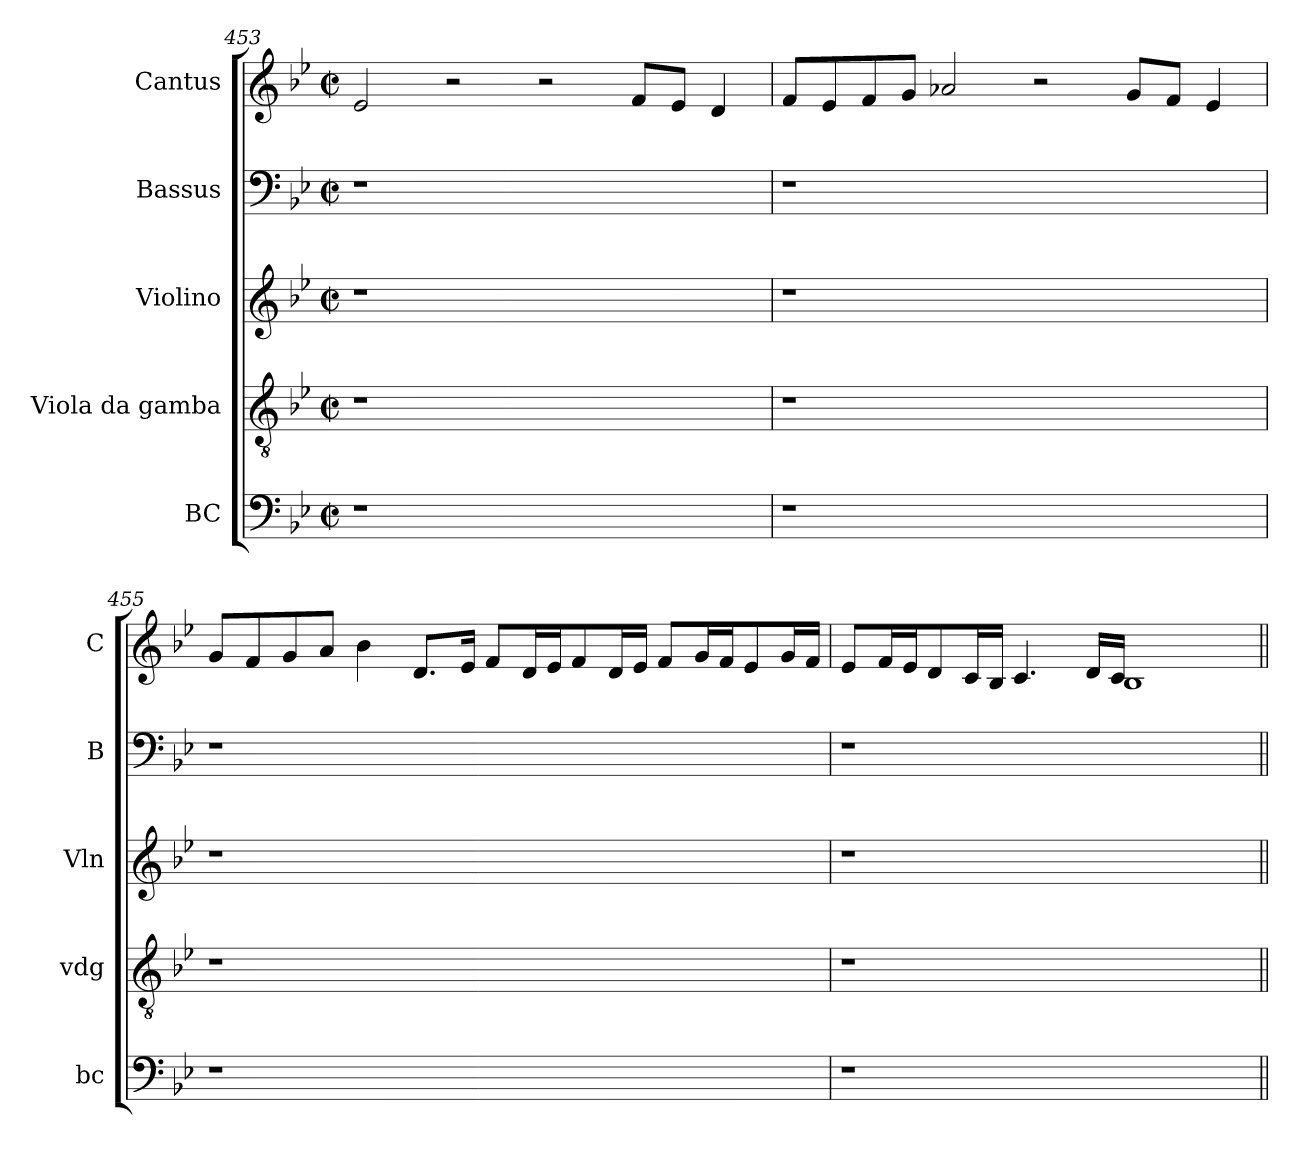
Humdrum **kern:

**kern	**kern	**kern	**kern	**kern
*part5	*part4	*part3	*part2	*part1
*staff5	*staff4	*staff3	*staff2	*staff1
*I"BC	*I"Viola da gamba	*I"Violino	*I"Bassus	*I"Cantus
*I'bc	*I'vdg	*I'Vln	*I'B	*I'C
!!LO:LB:g=z
*clefF4	*clefGv2	*clefG2	*clefF4	*clefG2
*k[b-e-]	*k[b-e-]	*k[b-e-]	*k[b-e-]	*k[b-e-]
*B-:	*B-:	*B-:	*B-:	*B-:
*M2/2	*M2/2	*M2/2	*M2/2	*M2/2
*met(c|)	*met(c|)	*met(c|)	*met(c|)	*met(c|)
=453	=453	=453	=453	=453
1r	1r	1r	1r	2e-/
.	.	.	.	2r
1ryy	1ryy	1ryy	1ryy	2r
.	.	.	.	8f/L
.	.	.	.	8e-/J
.	.	.	.	4d/
=454	=454	=454	=454	=454
1r	1r	1r	1r	8f/L
.	.	.	.	8e-/
.	.	.	.	8f/
.	.	.	.	8g/J
.	.	.	.	2a-X/
1ryy	1ryy	1ryy	1ryy	2r
.	.	.	.	8g/L
.	.	.	.	8f/J
.	.	.	.	4e-/
=455	=455	=455	=455	=455
1r	1r	1r	1r	8g/L
.	.	.	.	8f/
.	.	.	.	8g/
.	.	.	.	8a/J
.	.	.	.	4b-\
.	.	.	.	8.d/L
.	.	.	.	16e-/Jk
1ryy	1ryy	1ryy	1ryy	8f/L
.	.	.	.	16d/L
.	.	.	.	16e-/J
.	.	.	.	8f/
.	.	.	.	16d/L
.	.	.	.	16e-/JJ
.	.	.	.	8f/L
.	.	.	.	16g/L
.	.	.	.	16f/J
.	.	.	.	8e-/
.	.	.	.	16g/L
.	.	.	.	16f/JJ
!!LO:PB:g=z
=456	=456	=456	=456	=456
*	*	*	*	*^
1r	1r	1r	1r	8e-/L	2...ryy
.	.	.	.	16f/L	.
.	.	.	.	16e-/J	.
.	.	.	.	8d/	.
.	.	.	.	16c/L	.
.	.	.	.	16B-/JJ	.
.	.	.	.	4.c/	.
.	.	.	.	16d/LL	.
.	.	.	.	16c/JJ	1B-
2...ryy	2...ryy	2...ryy	2...ryy	2...ryy	.
*	*	*	*	*v	*v
=||	=||	=||	=||	=||
*-	*-	*-	*-	*-
